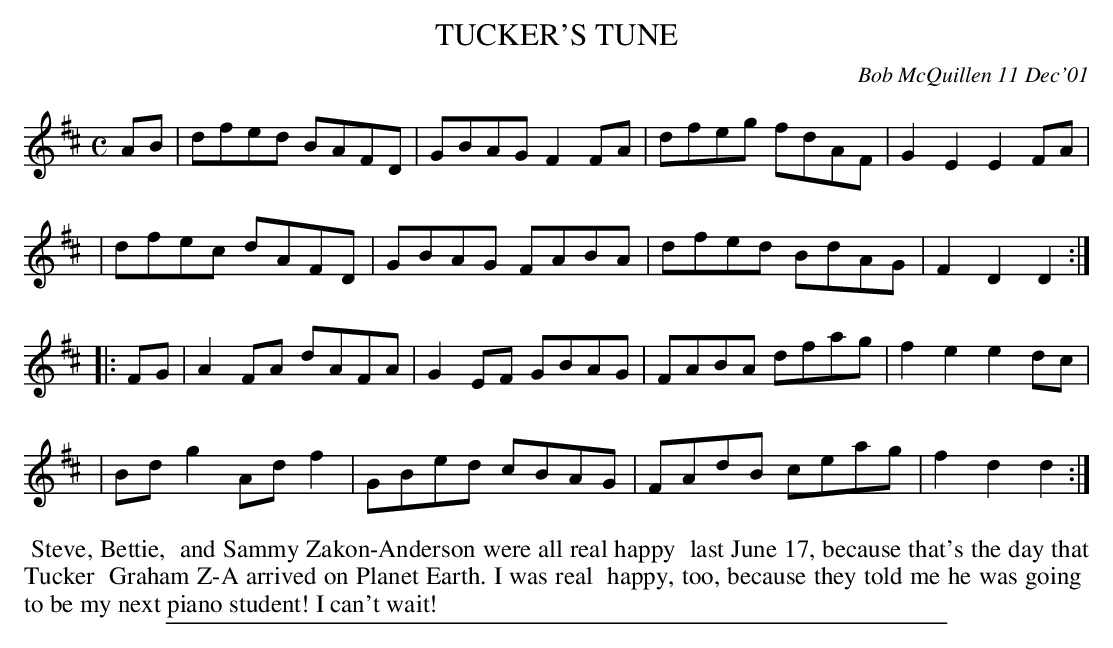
X:1
T: TUCKER'S TUNE
C: Bob McQuillen 11 Dec'01
M: C
L: 1/8
K: D
AB \
| dfed BAFD | GBAG F2FA | dfeg fdAF | G2E2 E2FA |
| dfec dAFD | GBAG FABA | dfed BdAG | F2D2 D2 :|
|: FG \
| A2FA dAFA | G2EF GBAG | FABA dfag | f2e2 e2dc |
| Bdg2 Adf2 | GBed cBAG | FAdB ceag | f2d2 d2 :|
